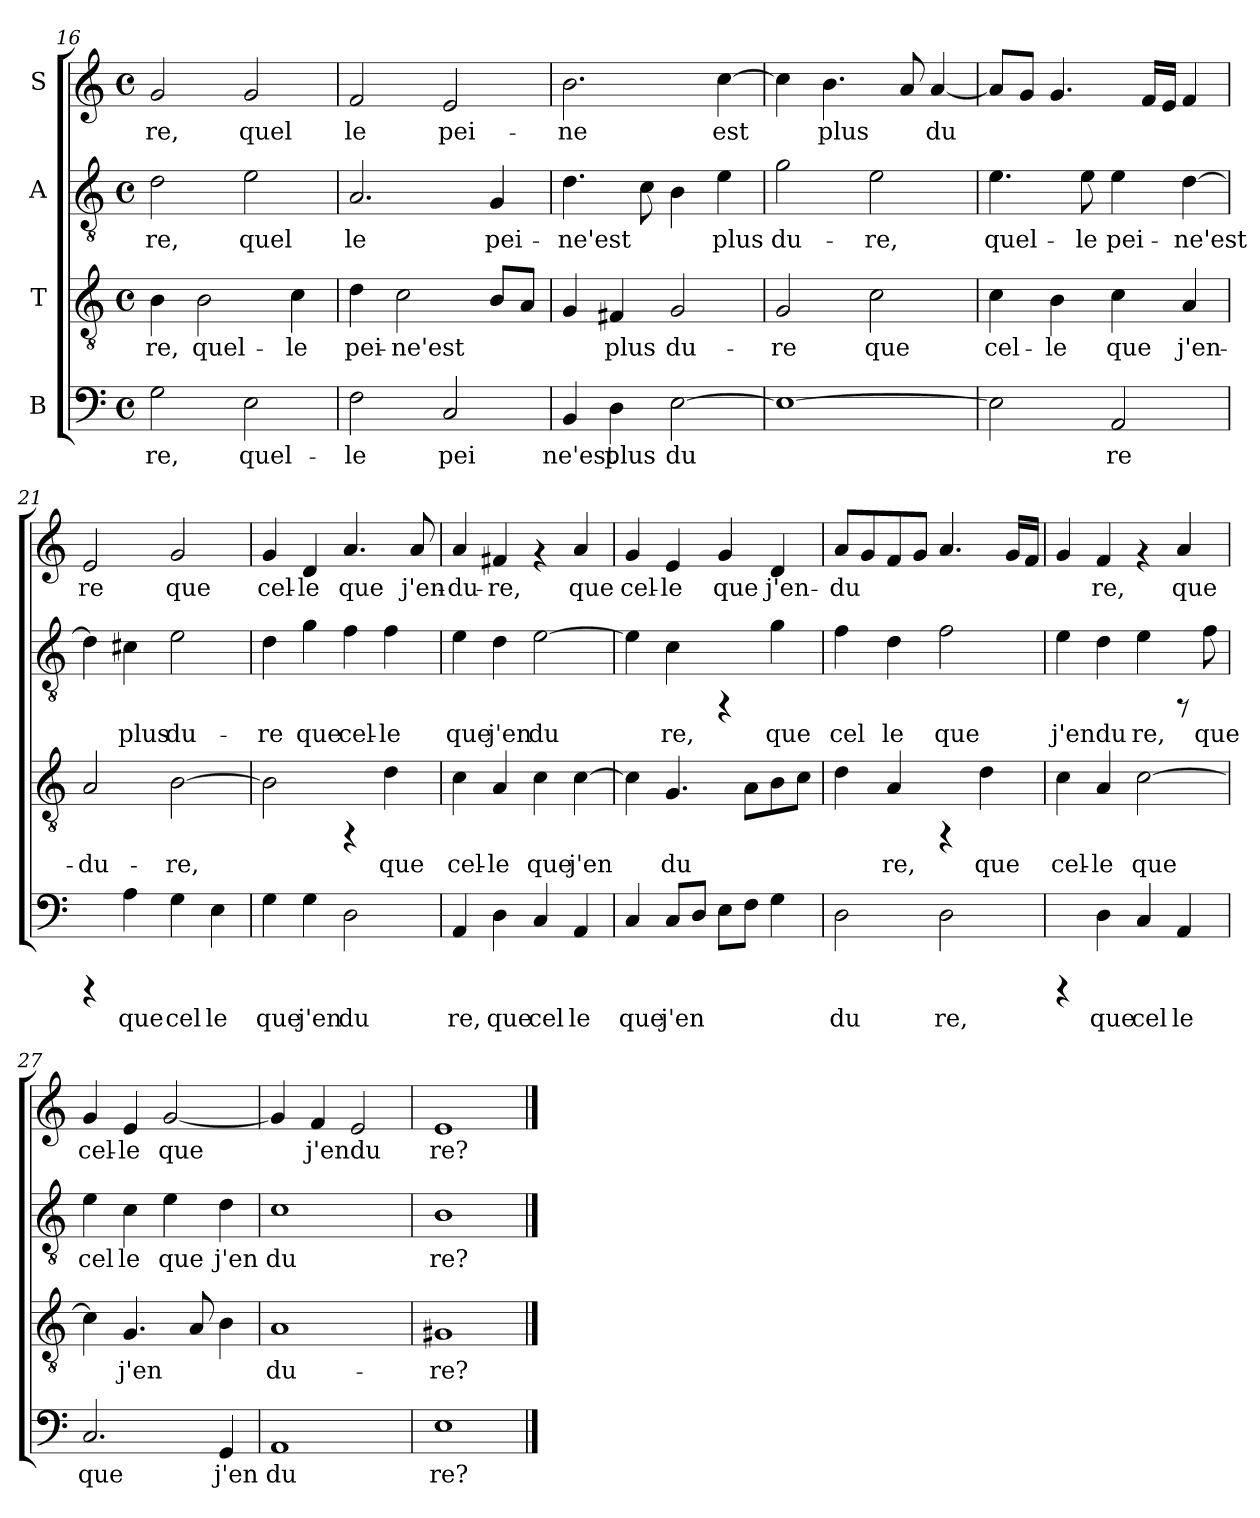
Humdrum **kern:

**kern	**text	**kern	**text	**kern	**text	**kern	**text
*part4	*part4	*part3	*part3	*part2	*part2	*part1	*part1
*staff4	*staff4	*staff3	*staff3	*staff2	*staff2	*staff1	*staff1
*I"B	*	*I"T	*	*I"A	*	*I"S	*
*clefF4	*	*clefGv2	*	*clefGv2	*	*clefG2	*
*k[]	*	*k[]	*	*k[]	*	*k[]	*
*C:	*	*C:	*	*C:	*	*C:	*
*M4/4	*	*M4/4	*	*M4/4	*	*M4/4	*
*met(c)	*	*met(c)	*	*met(c)	*	*met(c)	*
=16	=16	=16	=16	=16	=16	=16	=16
!	!LO:LY:b:cj	!	!LO:LY:b:cj	!	!LO:LY:b:cj	!	!LO:LY:b:cj
2G\	-re,	4B\	-re,	2d\	re,	2g/	re,
!	!	!	!LO:LY:b:cj	!	!	!	!
.	.	2B\	quel-	.	.	.	.
!	!LO:LY:b:cj	!	!	!	!LO:LY:b:cj	!	!LO:LY:b:cj
2E\	quel-	.	.	2e\	quel	2g/	quel
!	!	!	!LO:LY:b:cj	!	!	!	!
.	.	4c\	-le	.	.	.	.
!!LO:PB:g=z
=17	=17	=17	=17	=17	=17	=17	=17
!	!LO:LY:b:cj	!	!LO:LY:b:cj	!	!LO:LY:b:cj	!	!LO:LY:b:cj
2F\	-le	4d\	pei-	2.A/	le	2f/	le
!	!	!	!LO:LY:b:cj	!	!	!	!
.	.	2c\	-ne'est	.	.	.	.
!	!LO:LY:b:cj	!	!	!	!	!	!LO:LY:b:cj
2C/	pei	.	.	.	.	2e/	pei-
!	!	!	!LO:LY:b:cj	!	!LO:LY:b:cj	!	!
.	.	8B/L	.	4G/	pei-	.	.
!	!	!	!LO:LY:b:cj	!	!	!	!
.	.	8A/J	.	.	.	.	.
=18	=18	=18	=18	=18	=18	=18	=18
!	!LO:LY:b:cj	!	!LO:LY:b:cj	!	!LO:LY:b:cj	!	!LO:LY:b:cj
4BB/	ne'est	4G/	.	4.d\	-ne'est	2.b\	-ne
!	!LO:LY:b:cj	!	!LO:LY:b:cj	!	!	!	!
4D\	plus	4F#X/	plus	.	.	.	.
!	!	!	!	!	!LO:LY:b:cj	!	!
.	.	.	.	8c\	.	.	.
!	!LO:LY:b:cj	!	!LO:LY:b:cj	!	!LO:LY:b:cj	!	!
[>2E\	du	2G/	du-	4B\	.	.	.
!	!	!	!	!	!LO:LY:b:cj	!	!LO:LY:b:cj
.	.	.	.	4e\	plus	[>4cc\	est
=19	=19	=19	=19	=19	=19	=19	=19
!	!LO:LY:b:cj	!	!LO:LY:b:cj	!	!LO:LY:b:cj	!	!LO:LY:b:cj
1E_>	.	2G/	-re	2g\	du-	4cc\]	.
!	!	!	!	!	!	!	!LO:LY:b:cj
.	.	.	.	.	.	4.b\	plus
!	!	!	!LO:LY:b:cj	!	!LO:LY:b:cj	!	!
.	.	2c\	que	2e\	-re,	.	.
!	!	!	!	!	!	!	!LO:LY:b:cj
.	.	.	.	.	.	8a/	.
!	!	!	!	!	!	!	!LO:LY:b:cj
.	.	.	.	.	.	[<4a/	du-
=20	=20	=20	=20	=20	=20	=20	=20
!	!LO:LY:b:cj	!	!LO:LY:b:cj	!	!LO:LY:b:cj	!	!LO:LY:b:cj
2E\]	.	4c\	cel-	4.e\	quel-	8a/L]	--
!	!	!	!	!	!	!	!LO:LY:b:cj
.	.	.	.	.	.	8g/J	--
!	!	!	!LO:LY:b:cj	!	!	!	!LO:LY:b:cj
.	.	4B\	-le	.	.	4.g/	--
!	!	!	!	!	!LO:LY:b:cj	!	!
.	.	.	.	8e\	-le	.	.
!	!LO:LY:b:cj	!	!LO:LY:b:cj	!	!LO:LY:b:cj	!	!
2AA/	re	4c\	que	4e\	pei-	.	.
!	!	!	!	!	!	!	!LO:LY:b:cj
.	.	.	.	.	.	16f/L	--
!	!	!	!	!	!	!	!LO:LY:b:cj
.	.	.	.	.	.	16e/J	--
!	!	!	!LO:LY:b:cj	!	!LO:LY:b:cj	!	!LO:LY:b:cj
.	.	4A/	j'en-	[>4d\	-ne'est	4f/	--
=21	=21	=21	=21	=21	=21	=21	=21
!	!	!	!LO:LY:b:cj	!	!LO:LY:b:cj	!	!LO:LY:b:cj
4rCCC	.	2A/	-du-	4d\]	.	2e/	-re
!	!LO:LY:b:cj	!	!	!	!LO:LY:b:cj	!	!
4A\	que	.	.	4c#X\	plus	.	.
!	!LO:LY:b:cj	!	!LO:LY:b:cj	!	!LO:LY:b:cj	!	!LO:LY:b:cj
4G\	cel	[>2B\	-re,	2e\	du-	2g/	que
!	!LO:LY:b:cj	!	!	!	!	!	!
4E\	le	.	.	.	.	.	.
=22	=22	=22	=22	=22	=22	=22	=22
!	!LO:LY:b:cj	!	!LO:LY:b:cj	!	!LO:LY:b:cj	!	!LO:LY:b:cj
4G\	que	2B\]	.	4d\	-re	4g/	cel-
!	!LO:LY:b:cj	!	!	!	!LO:LY:b:cj	!	!LO:LY:b:cj
4G\	j'en	.	.	4g\	que	4d/	-le
!	!LO:LY:b:cj	!	!	!	!LO:LY:b:cj	!	!LO:LY:b:cj
2D\	du	4rFF	.	4f\	cel-	4.a/	que
!	!	!	!LO:LY:b:cj	!	!LO:LY:b:cj	!	!
.	.	4d\	que	4f\	-le	.	.
!	!	!	!	!	!	!	!LO:LY:b:cj
.	.	.	.	.	.	8a/	j'en-
!!LO:LB:g=z
=23	=23	=23	=23	=23	=23	=23	=23
!	!LO:LY:b:cj	!	!LO:LY:b:cj	!	!LO:LY:b:cj	!	!LO:LY:b:cj
4AA/	re,	4c\	cel-	4e\	que	4a/	-du-
!	!LO:LY:b:cj	!	!LO:LY:b:cj	!	!LO:LY:b:cj	!	!LO:LY:b:cj
4D\	que	4A/	-le	4d\	j'en	4f#X/	-re,
!	!LO:LY:b:cj	!	!LO:LY:b:cj	!	!LO:LY:b:cj	!	!
4C/	cel	4c\	que	[>2e\	du	4rf	.
!	!LO:LY:b:cj	!	!LO:LY:b:cj	!	!	!	!LO:LY:b:cj
4AA/	le	[>4c\	j'en-	.	.	4a/	que
=24	=24	=24	=24	=24	=24	=24	=24
!	!LO:LY:b:cj	!	!LO:LY:b:cj	!	!LO:LY:b:cj	!	!LO:LY:b:cj
4C/	que	4c\]	--	4e\]	.	4g/	cel-
!	!LO:LY:b:cj	!	!LO:LY:b:cj	!	!LO:LY:b:cj	!	!LO:LY:b:cj
8C/L	j'en	4.G/	-du-	4c\	re,	4e/	-le
!	!LO:LY:b:cj	!	!	!	!	!	!
8D/J	.	.	.	.	.	.	.
!	!LO:LY:b:cj	!	!	!	!	!	!LO:LY:b:cj
8E\L	.	.	.	4rFF	.	4g/	que
!	!LO:LY:b:cj	!	!LO:LY:b:cj	!	!	!	!
8F\J	.	8A\L	--	.	.	.	.
!	!LO:LY:b:cj	!	!LO:LY:b:cj	!	!LO:LY:b:cj	!	!LO:LY:b:cj
4G\	.	8B\	--	4g\	que	4d/	j'en-
!	!	!	!LO:LY:b:cj	!	!	!	!
.	.	8c\J	--	.	.	.	.
=25	=25	=25	=25	=25	=25	=25	=25
!	!LO:LY:b:cj	!	!LO:LY:b:cj	!	!LO:LY:b:cj	!	!LO:LY:b:cj
2D\	du	4d\	--	4f\	cel	8a/L	-du-
!	!	!	!	!	!	!	!LO:LY:b:cj
.	.	.	.	.	.	8g/	--
!	!	!	!LO:LY:b:cj	!	!LO:LY:b:cj	!	!LO:LY:b:cj
.	.	4A/	-re,	4d\	le	8f/	--
!	!	!	!	!	!	!	!LO:LY:b:cj
.	.	.	.	.	.	8g/J	--
!	!LO:LY:b:cj	!	!	!	!LO:LY:b:cj	!	!LO:LY:b:cj
2D\	re,	4rFF	.	2f\	que	4.a/	--
!	!	!	!LO:LY:b:cj	!	!	!	!
.	.	4d\	que	.	.	.	.
!	!	!	!	!	!	!	!LO:LY:b:cj
.	.	.	.	.	.	16g/L	--
!	!	!	!	!	!	!	!LO:LY:b:cj
.	.	.	.	.	.	16f/J	--
=26	=26	=26	=26	=26	=26	=26	=26
!	!	!	!LO:LY:b:cj	!	!LO:LY:b:cj	!	!LO:LY:b:cj
4rCCC	.	4c\	cel-	4e\	j'endu	4g/	--
!	!LO:LY:b:cj	!	!LO:LY:b:cj	!	!LO:LY:b:cj	!	!LO:LY:b:cj
4D\	que	4A/	-le	4d\	.	4f/	-re,
!	!LO:LY:b:cj	!	!LO:LY:b:cj	!	!LO:LY:b:cj	!	!
4C/	cel	[>2c\	que	4e\	re,	4rf	.
!	!LO:LY:b:cj	!	!	!	!	!	!LO:LY:b:cj
4AA/	le	.	.	8rFF	.	4a/	que
!	!	!	!	!	!LO:LY:b:cj	!	!
.	.	.	.	8f\	que	.	.
=27	=27	=27	=27	=27	=27	=27	=27
!	!LO:LY:b:cj	!	!LO:LY:b:cj	!	!LO:LY:b:cj	!	!LO:LY:b:cj
2.C/	que	4c\]	.	4e\	cel	4g/	cel-
!	!	!	!LO:LY:b:cj	!	!LO:LY:b:cj	!	!LO:LY:b:cj
.	.	4.G/	j'en-	4c\	le	4e/	-le
!	!	!	!	!	!LO:LY:b:cj	!	!LO:LY:b:cj
.	.	.	.	4e\	que	[<2g/	que
!	!	!	!LO:LY:b:cj	!	!	!	!
.	.	8A/	--	.	.	.	.
!	!LO:LY:b:cj	!	!LO:LY:b:cj	!	!LO:LY:b:cj	!	!
4GG/	j'en	4B\	--	4d\	j'en	.	.
=28	=28	=28	=28	=28	=28	=28	=28
!	!LO:LY:b:cj	!	!LO:LY:b:cj	!	!LO:LY:b:cj	!	!LO:LY:b:cj
1AA	du	1A	-du-	1c	du	4g/]	.
!	!	!	!	!	!	!	!LO:LY:b:cj
.	.	.	.	.	.	4f/	j'endu-
!	!	!	!	!	!	!	!LO:LY:b:cj
.	.	.	.	.	.	2e/	--
=29	=29	=29	=29	=29	=29	=29	=29
!	!LO:LY:b:cj	!	!LO:LY:b:cj	!	!LO:LY:b:cj	!	!LO:LY:b:cj
1E	re?	1G#X	-re?	1B	re?	1e	-re?
==	==	==	==	==	==	==	==
*-	*-	*-	*-	*-	*-	*-	*-
